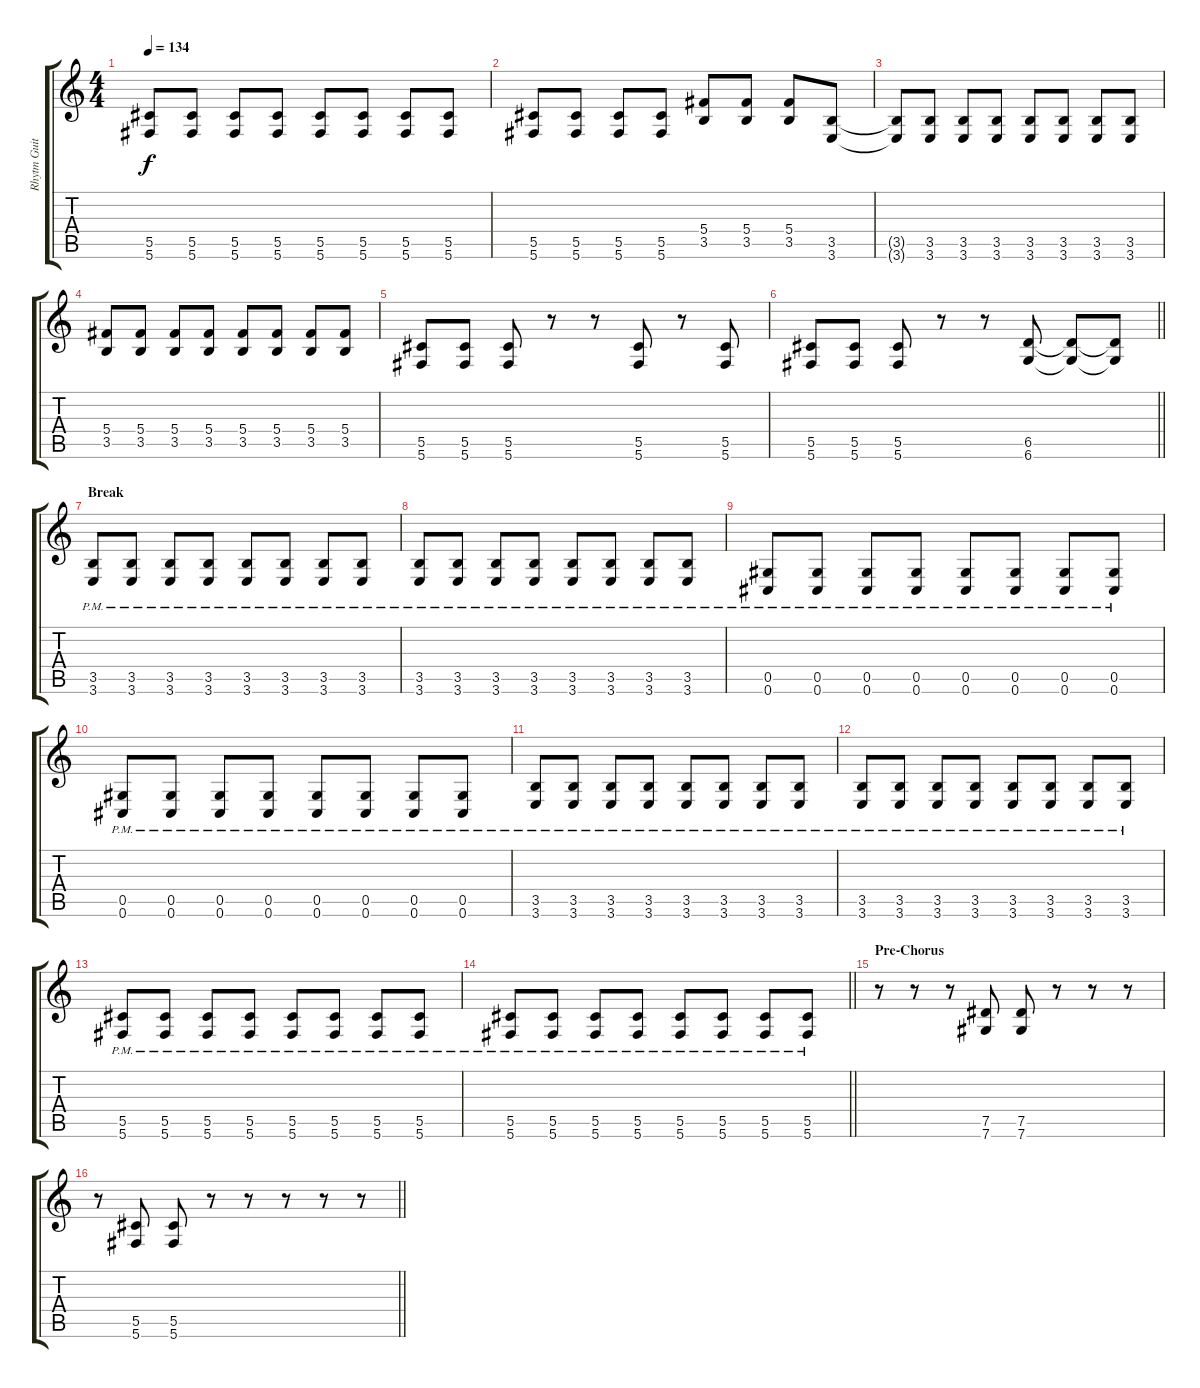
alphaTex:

\track ("Rhytm Guitar [R]" "Rhytm Guit") {instrument distortionguitar}
\staff {score tabs}
\tuning (Eb4 Bb3 Gb3 Db3 Ab2 Db2) {hide}
\ts (4 4)
\tempo 134
\clef g2
\ks c
(5.5 5.6).8{dy f} (5.5 5.6).8 (5.5 5.6).8 (5.5 5.6).8 (5.5 5.6).8 (5.5 5.6).8 (5.5 5.6).8 (5.5 5.6).8 |
(5.5 5.6).8 (5.5 5.6).8 (5.5 5.6).8 (5.5 5.6).8 (5.4 3.5).8 (5.4 3.5).8 (5.4 3.5).8 (3.5 3.6).8 |
(3.5{t} 3.6{t}).8 (3.5 3.6).8 (3.5 3.6).8 (3.5 3.6).8 (3.5 3.6).8 (3.5 3.6).8 (3.5 3.6).8 (3.5 3.6).8 |
(5.4 3.5).8 (5.4 3.5).8 (5.4 3.5).8 (5.4 3.5).8 (5.4 3.5).8 (5.4 3.5).8 (5.4 3.5).8 (5.4 3.5).8 |
(5.5 5.6).8 (5.5 5.6).8 (5.5 5.6).8 r.8 r.8 (5.5 5.6).8 r.8 (5.5 5.6).8 |
\barLineRight lightlight
(5.5 5.6).8 (5.5 5.6).8 (5.5 5.6).8 r.8 r.8 (6.5 6.6).8 (6.5{t} 6.6{t}).8 (6.5{t} 6.6{t}).8 |
\section ("" "Break")
(3.5{pm} 3.6{pm}).8 (3.5{pm} 3.6{pm}).8 (3.5{pm} 3.6{pm}).8 (3.5{pm} 3.6{pm}).8 (3.5{pm} 3.6{pm}).8 (3.5{pm} 3.6{pm}).8 (3.5{pm} 3.6{pm}).8 (3.5{pm} 3.6{pm}).8 |
(3.5{pm} 3.6{pm}).8 (3.5{pm} 3.6{pm}).8 (3.5{pm} 3.6{pm}).8 (3.5{pm} 3.6{pm}).8 (3.5{pm} 3.6{pm}).8 (3.5{pm} 3.6{pm}).8 (3.5{pm} 3.6{pm}).8 (3.5{pm} 3.6{pm}).8 |
(0.5{pm} 0.6{pm}).8 (0.5{pm} 0.6{pm}).8 (0.5{pm} 0.6{pm}).8 (0.5{pm} 0.6{pm}).8 (0.5{pm} 0.6{pm}).8 (0.5{pm} 0.6{pm}).8 (0.5{pm} 0.6{pm}).8 (0.5{pm} 0.6{pm}).8 |
(0.5{pm} 0.6{pm}).8 (0.5{pm} 0.6{pm}).8 (0.5{pm} 0.6{pm}).8 (0.5{pm} 0.6{pm}).8 (0.5{pm} 0.6{pm}).8 (0.5{pm} 0.6{pm}).8 (0.5{pm} 0.6{pm}).8 (0.5{pm} 0.6{pm}).8 |
(3.5{pm} 3.6{pm}).8 (3.5{pm} 3.6{pm}).8 (3.5{pm} 3.6{pm}).8 (3.5{pm} 3.6{pm}).8 (3.5{pm} 3.6{pm}).8 (3.5{pm} 3.6{pm}).8 (3.5{pm} 3.6{pm}).8 (3.5{pm} 3.6{pm}).8 |
(3.5{pm} 3.6{pm}).8 (3.5{pm} 3.6{pm}).8 (3.5{pm} 3.6{pm}).8 (3.5{pm} 3.6{pm}).8 (3.5{pm} 3.6{pm}).8 (3.5{pm} 3.6{pm}).8 (3.5{pm} 3.6{pm}).8 (3.5{pm} 3.6{pm}).8 |
(5.5{pm} 5.6{pm}).8 (5.5{pm} 5.6{pm}).8 (5.5{pm} 5.6{pm}).8 (5.5{pm} 5.6{pm}).8 (5.5{pm} 5.6{pm}).8 (5.5{pm} 5.6{pm}).8 (5.5{pm} 5.6{pm}).8 (5.5{pm} 5.6{pm}).8 |
\barLineRight lightlight
(5.5{pm} 5.6{pm}).8 (5.5{pm} 5.6{pm}).8 (5.5{pm} 5.6{pm}).8 (5.5{pm} 5.6{pm}).8 (5.5{pm} 5.6{pm}).8 (5.5{pm} 5.6{pm}).8 (5.5{pm} 5.6{pm}).8 (5.5{pm} 5.6{pm}).8 |
\section ("" "Pre-Chorus")
r.8 r.8 r.8 (7.5 7.6).8 (7.5 7.6).8 r.8 r.8 r.8 |
\barLineRight lightlight
r.8 (5.5 5.6).8 (5.5 5.6).8 r.8 r.8 r.8 r.8 r.8
